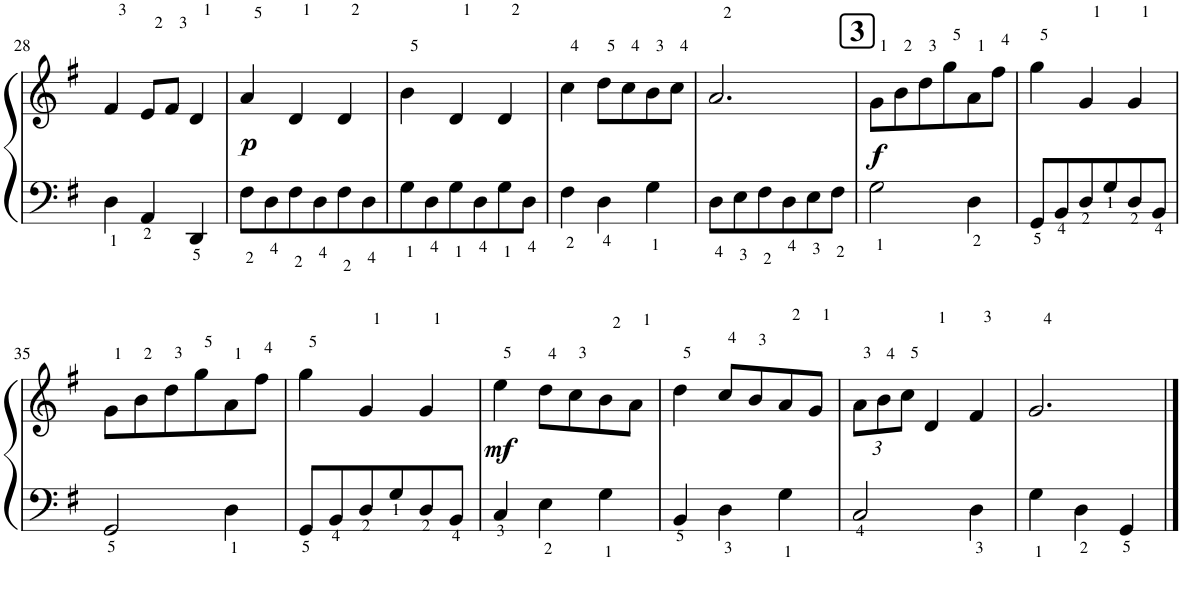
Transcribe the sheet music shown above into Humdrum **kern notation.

**kern	**kern	**dynam
*part1	*part1	*part1
*staff2	*staff1	*staff1/2
*I"Piano	*	*
*I'Pno.	*	*
!!LO:PB:g=z
*clefF4	*clefG2	*
*k[f#]	*k[f#]	*
*M3/4	*M3/4	*
=28	=28	=28
4D<\	4f#/	.
4AA/	8e/L	.
.	8f#/J	.
4DD/	4d/	.
=29	=29	=29
!	!	!LO:DY:b
8F#<\L	4a/	p
8D<\	.	.
8F#<\	4d/	.
8D<\	.	.
8F#<\	4d/	.
8D<\	.	.
=30	=30	=30
8G<\	4b\	.
8D<\	.	.
8G<\	4d/	.
8D<\	.	.
8G<\	4d/	.
8D<\J	.	.
=31	=31	=31
4F#<\	4cc\	.
4D<\	8dd\L	.
.	8cc\	.
4G<\	8b\	.
.	8cc\J	.
=32	=32	=32
8D<\L	2.a/	.
8E<\	.	.
8F#<\	.	.
8D<\	.	.
8E<\	.	.
8F#<\J	.	.
!!LO:REH:place=s1:a:B:cj:fs=14:t=3
=33	=33	=33
!	!	!LO:DY:b
2G<\	8g\L	f
.	8b\	.
.	8dd\	.
.	8gg\	.
4D<\	8a\	.
.	8ff#\J	.
=34	=34	=34
8GG/L	4gg\	.
8BB/	.	.
8D/	4g/	.
8G/	.	.
8D/	4g/	.
8BB/J	.	.
!!LO:LB:g=z
=35	=35	=35
2GG/	8g\L	.
.	8b\	.
.	8dd\	.
.	8gg\	.
4D<\	8a\	.
.	8ff#\J	.
=36	=36	=36
8GG/L	4gg\	.
8BB/	.	.
8D/	4g/	.
8G/	.	.
8D/	4g/	.
8BB/J	.	.
=37	=37	=37
!	!	!LO:DY:b
4C/	4ee\	mf
4E<\	8dd\L	.
.	8cc\	.
4G<\	8b\	.
.	8a\J	.
=38	=38	=38
4BB/	4dd\	.
4D<\	8cc/L	.
.	8b/	.
4G<\	8a/	.
.	8g/J	.
=39	=39	=39
*	*Xbrackettup	*
2C/	12a\L	.
.	12b\	.
.	12cc\J	.
.	4d/	.
4D<\	4f#/	.
=40	=40	=40
4G<\	2.g/	.
4D<\	.	.
4GG/	.	.
==	==	==
*-	*-	*-
